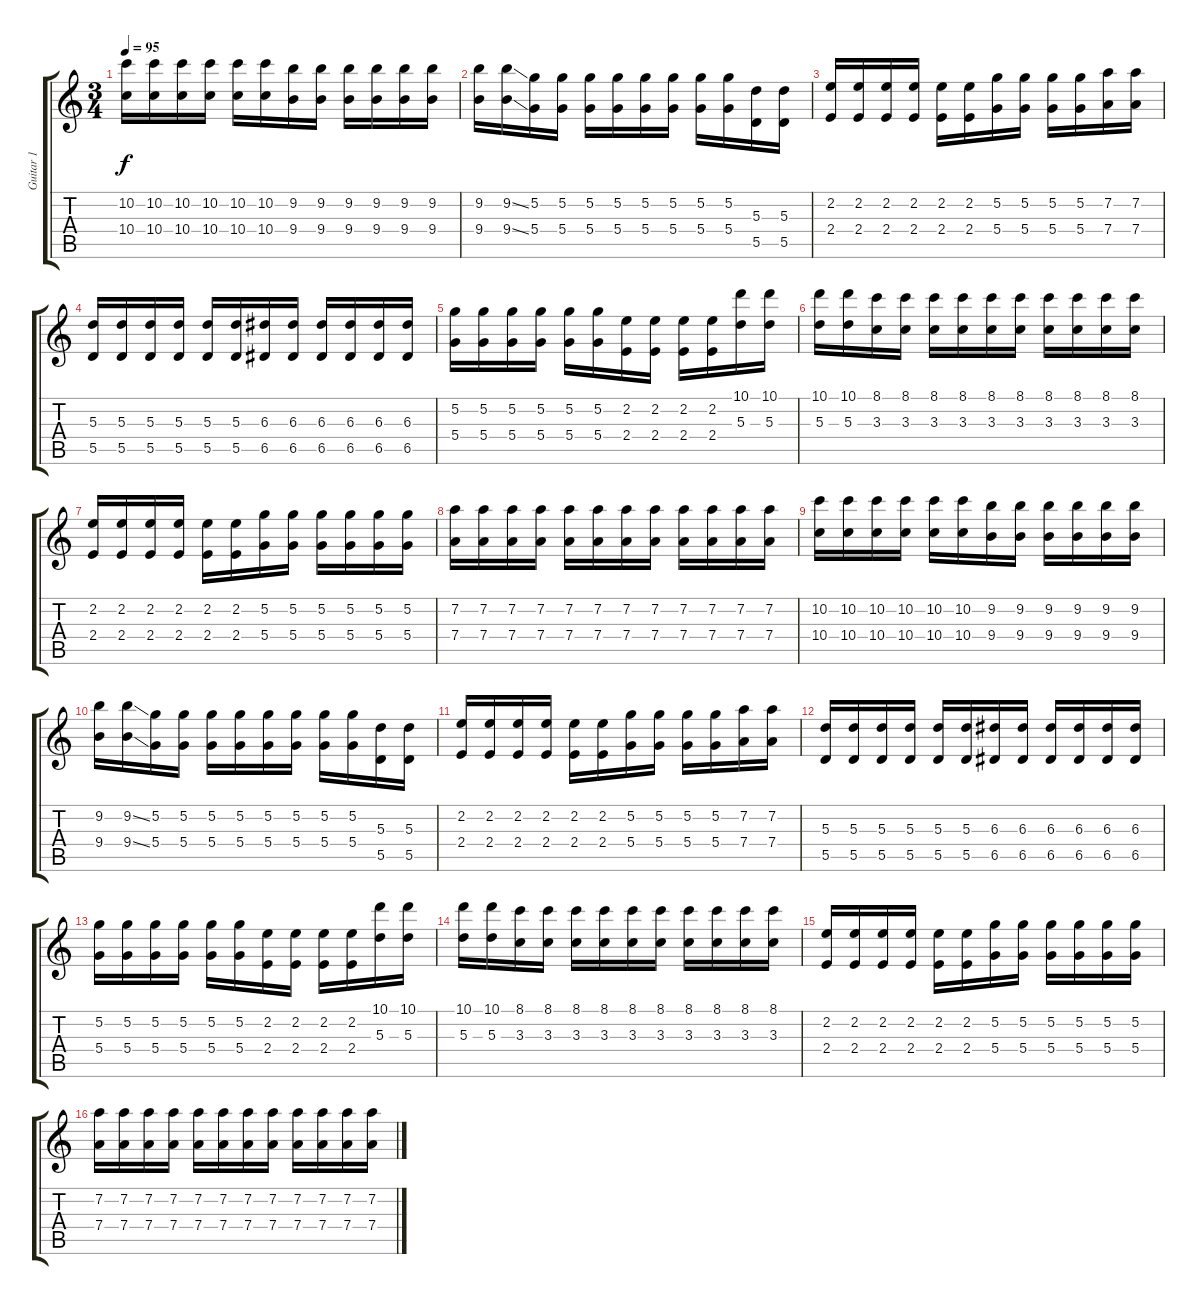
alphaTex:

\track ("Guitar 1" "Guitar 1") {instrument distortionguitar}
\staff {score tabs}
\tuning (E4 D4 A3 D3 A2 D2) {hide}
\ts (3 4)
\tempo 95
\clef g2
\ks c
(10.2 10.4).16{dy f} (10.2 10.4).16 (10.2 10.4).16 (10.2 10.4).16 (10.2 10.4).16 (10.2 10.4).16 (9.2 9.4).16 (9.2 9.4).16 (9.2 9.4).16 (9.2 9.4).16 (9.2 9.4).16 (9.2 9.4).16 |
(9.2 9.4).16 (9.2{ss} 9.4{ss}).16 (5.2 5.4).16 (5.2 5.4).16 (5.2 5.4).16 (5.2 5.4).16 (5.2 5.4).16 (5.2 5.4).16 (5.2 5.4).16 (5.2 5.4).16 (5.3 5.5).16 (5.3 5.5).16 |
(2.2 2.4).16 (2.2 2.4).16 (2.2 2.4).16 (2.2 2.4).16 (2.2 2.4).16 (2.2 2.4).16 (5.2 5.4).16 (5.2 5.4).16 (5.2 5.4).16 (5.2 5.4).16 (7.2 7.4).16 (7.2 7.4).16 |
(5.3 5.5).16 (5.3 5.5).16 (5.3 5.5).16 (5.3 5.5).16 (5.3 5.5).16 (5.3 5.5).16 (6.3 6.5).16 (6.3 6.5).16 (6.3 6.5).16 (6.3 6.5).16 (6.3 6.5).16 (6.3 6.5).16 |
(5.2 5.4).16 (5.2 5.4).16 (5.2 5.4).16 (5.2 5.4).16 (5.2 5.4).16 (5.2 5.4).16 (2.2 2.4).16 (2.2 2.4).16 (2.2 2.4).16 (2.2 2.4).16 (10.1 5.3).16 (10.1 5.3).16 |
(10.1 5.3).16 (10.1 5.3).16 (8.1 3.3).16 (8.1 3.3).16 (8.1 3.3).16 (8.1 3.3).16 (8.1 3.3).16 (8.1 3.3).16 (8.1 3.3).16 (8.1 3.3).16 (8.1 3.3).16 (8.1 3.3).16 |
(2.2 2.4).16 (2.2 2.4).16 (2.2 2.4).16 (2.2 2.4).16 (2.2 2.4).16 (2.2 2.4).16 (5.2 5.4).16 (5.2 5.4).16 (5.2 5.4).16 (5.2 5.4).16 (5.2 5.4).16 (5.2 5.4).16 |
(7.2 7.4).16 (7.2 7.4).16 (7.2 7.4).16 (7.2 7.4).16 (7.2 7.4).16 (7.2 7.4).16 (7.2 7.4).16 (7.2 7.4).16 (7.2 7.4).16 (7.2 7.4).16 (7.2 7.4).16 (7.2 7.4).16 |
(10.2 10.4).16 (10.2 10.4).16 (10.2 10.4).16 (10.2 10.4).16 (10.2 10.4).16 (10.2 10.4).16 (9.2 9.4).16 (9.2 9.4).16 (9.2 9.4).16 (9.2 9.4).16 (9.2 9.4).16 (9.2 9.4).16 |
(9.2 9.4).16 (9.2{ss} 9.4{ss}).16 (5.2 5.4).16 (5.2 5.4).16 (5.2 5.4).16 (5.2 5.4).16 (5.2 5.4).16 (5.2 5.4).16 (5.2 5.4).16 (5.2 5.4).16 (5.3 5.5).16 (5.3 5.5).16 |
(2.2 2.4).16 (2.2 2.4).16 (2.2 2.4).16 (2.2 2.4).16 (2.2 2.4).16 (2.2 2.4).16 (5.2 5.4).16 (5.2 5.4).16 (5.2 5.4).16 (5.2 5.4).16 (7.2 7.4).16 (7.2 7.4).16 |
(5.3 5.5).16 (5.3 5.5).16 (5.3 5.5).16 (5.3 5.5).16 (5.3 5.5).16 (5.3 5.5).16 (6.3 6.5).16 (6.3 6.5).16 (6.3 6.5).16 (6.3 6.5).16 (6.3 6.5).16 (6.3 6.5).16 |
(5.2 5.4).16 (5.2 5.4).16 (5.2 5.4).16 (5.2 5.4).16 (5.2 5.4).16 (5.2 5.4).16 (2.2 2.4).16 (2.2 2.4).16 (2.2 2.4).16 (2.2 2.4).16 (10.1 5.3).16 (10.1 5.3).16 |
(10.1 5.3).16 (10.1 5.3).16 (8.1 3.3).16 (8.1 3.3).16 (8.1 3.3).16 (8.1 3.3).16 (8.1 3.3).16 (8.1 3.3).16 (8.1 3.3).16 (8.1 3.3).16 (8.1 3.3).16 (8.1 3.3).16 |
(2.2 2.4).16 (2.2 2.4).16 (2.2 2.4).16 (2.2 2.4).16 (2.2 2.4).16 (2.2 2.4).16 (5.2 5.4).16 (5.2 5.4).16 (5.2 5.4).16 (5.2 5.4).16 (5.2 5.4).16 (5.2 5.4).16 |
(7.2 7.4).16 (7.2 7.4).16 (7.2 7.4).16 (7.2 7.4).16 (7.2 7.4).16 (7.2 7.4).16 (7.2 7.4).16 (7.2 7.4).16 (7.2 7.4).16 (7.2 7.4).16 (7.2 7.4).16 (7.2 7.4).16
